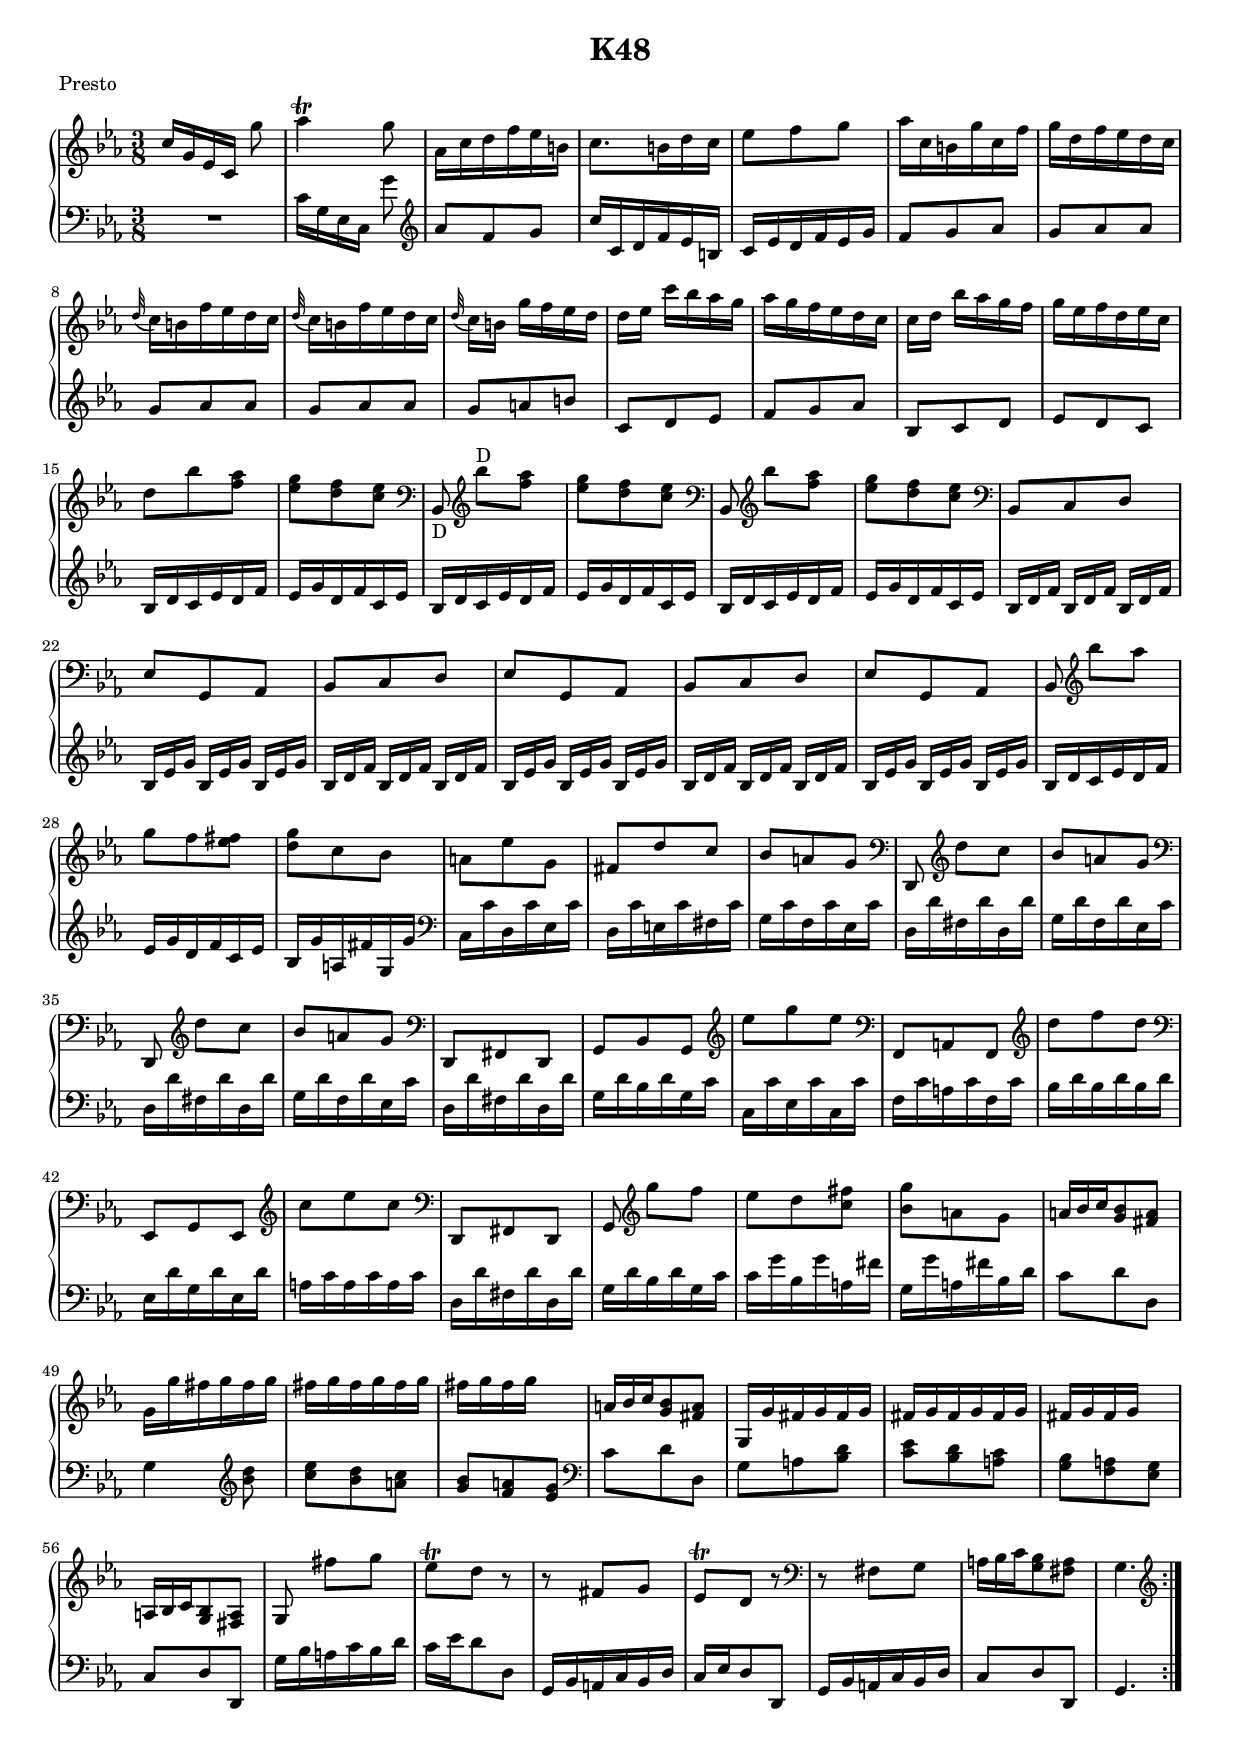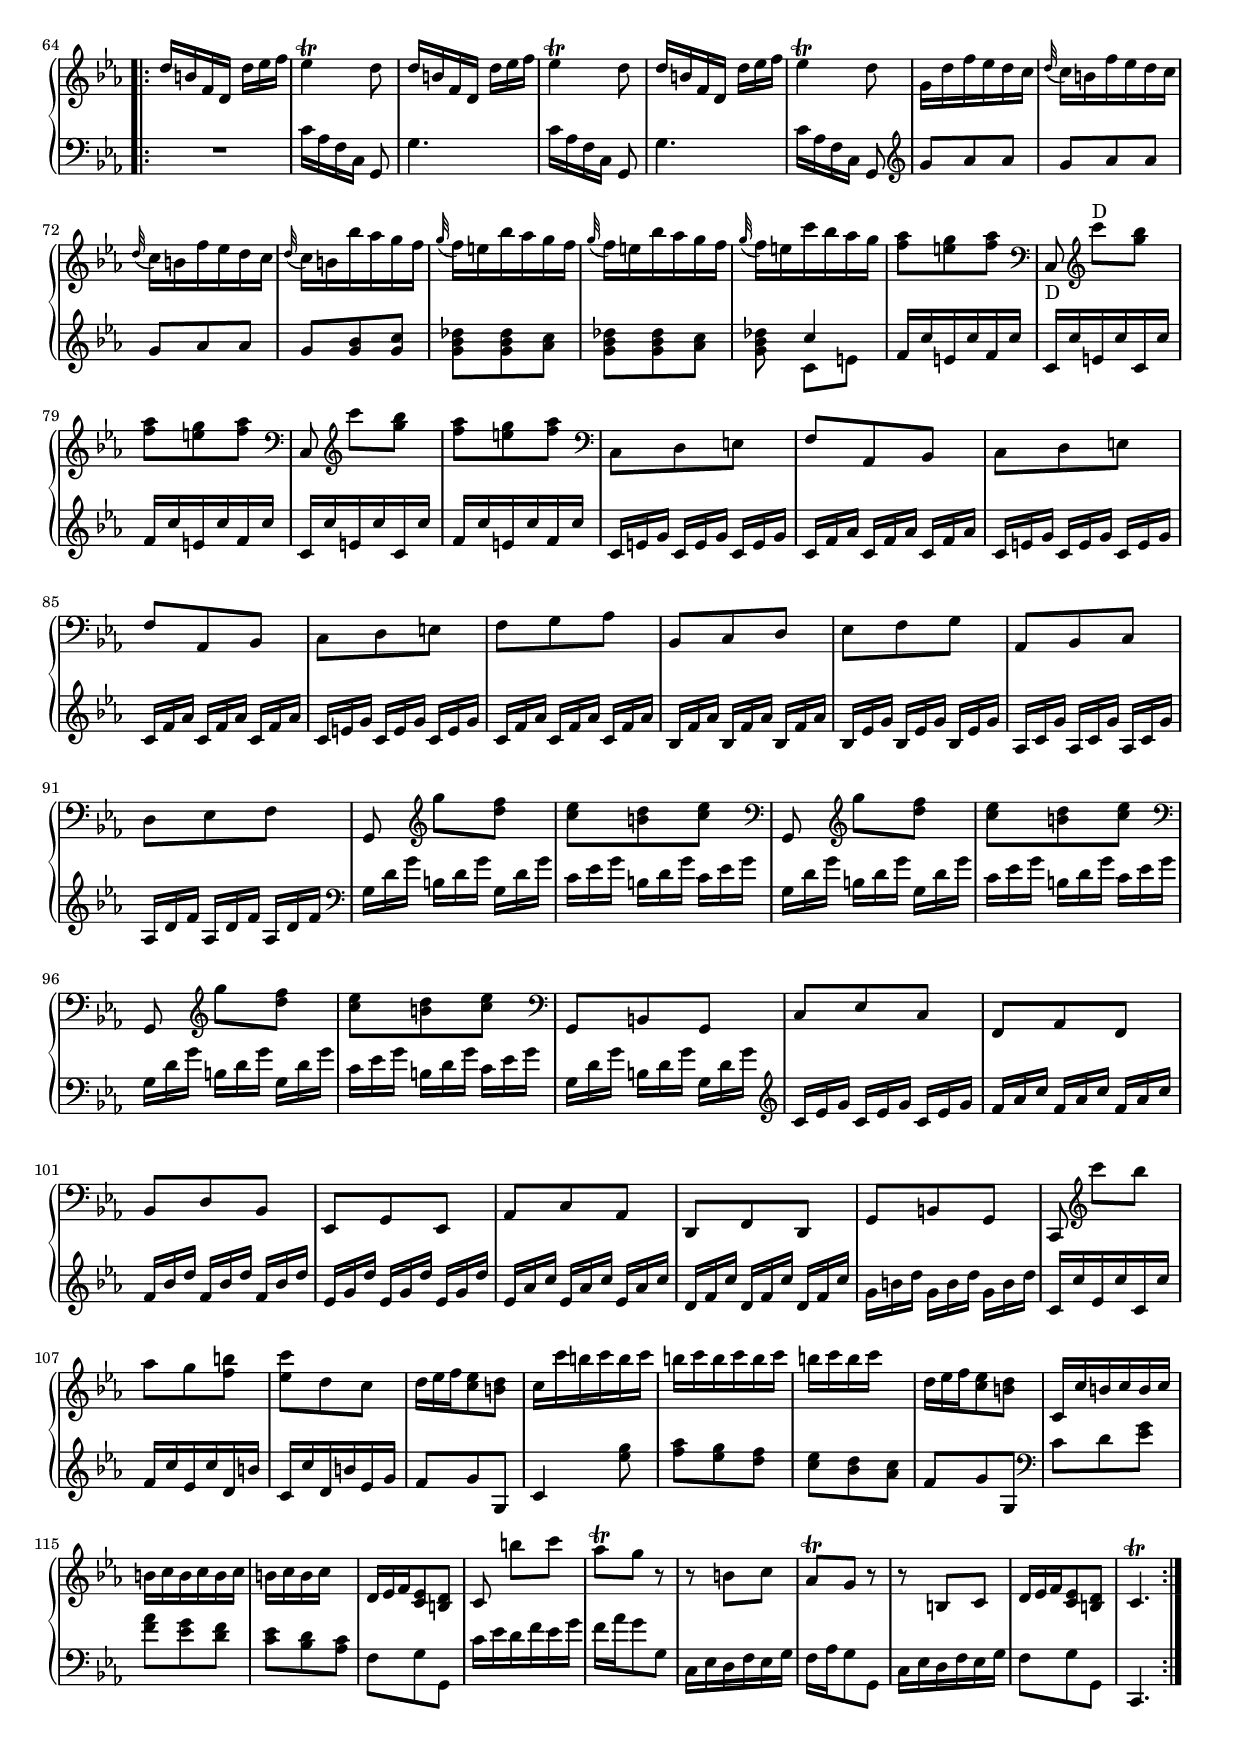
\version "2.18.2"
\version "2.18.2"

su = \stemUp
sd = \stemDown
sn = \stemNeutral
tu = \tieUp
td = \tieDown
tn = \tieNeutral
cstr = \change Staff = "right"
cstl = \change Staff = "left"

global = {
  \key c \minor
  \time 3/8
}

right = \relative c'' {
  \global
 
  \repeat volta 2 {
    c16[ g ees c] g''8
    aes4-\trill g8
    aes,16 c d f ees b
    c8. b16 d c
    ees8 f g
    
    aes16 c, b g' c, f
    g d f ees d c
    \repeat unfold 2 { \appoggiatura d32 c16 b f' ees d c }
    \appoggiatura d32 c16 b g'[ f ees d] 
    d ees c'[ bes aes g]
    
    aes g f ees d c 
    c d bes'[ aes g f]
    g ees f d ees c
    d8 bes' <f aes>
    <ees g> <d f> <c ees>
    
    \clef bass bes,,_"D" \clef treble bes'''[^"D" <f aes>]
    <ees g> <d f> <c ees>
    \clef bass bes,, \clef treble bes'''[ <f aes>]
    <ees g> <d f> <c ees>
    \repeat unfold 3 {
      \clef bass bes,, c d
      ees g, aes
    }
    bes \clef treble bes'''[ aes]
    
    g f <ees fis>
    <d g> c bes
    a ees' g,
    fis d' c
    bes a g
    \repeat unfold 2 {
      \clef bass d,, \clef treble d'''[ c]
      bes a g
    }
    \clef bass d,, fis d
    g bes g
    \clef treble ees''' g ees
    
    \clef bass f,,, a f
    \clef treble d''' f d
    \clef bass ees,,, g ees
    \clef treble c''' ees c
    \clef bass d,,, fis d
    g \clef treble g'''[ f]
    
    ees d <c fis>
    <bes g'> a g
    a16*2/3 bes c <g bes>8 <fis a>
    g16 g' \repeat unfold 7 { fis g } s8
    a,16*2/3 bes c <g bes>8 <fis a>
    g,16 g' \repeat unfold 7 { fis g } s8
    
    a,16*2/3 bes c <g bes>8 <fis a>
    g fis''[ g]
    ees-\trill d r 
    r fis, g
    ees-\trill d r
    \clef bass r fis, g
    a16*2/3 bes c <g bes>8 <fis a>
    g4.
  }
  
  \repeat volta 2 {
    \clef treble \repeat unfold 3 {
      d''16 b f d d'16*2/3[ ees f]
      ees4-\trill d8 }
    
    g,16 d' f ees d c 
    \repeat unfold 2 { \appoggiatura d32 c16 b f' ees d c }
    \appoggiatura d32 c16 b bes' aes g f
    \repeat unfold 2 { \appoggiatura g32 f16 e bes' aes g f }
    
    \appoggiatura g32 f16 e c' bes aes g
    <f aes>8 <e g> <f aes>
    \clef bass c,,_"D" \clef treble c'''[^"D" <g bes>]
    <f aes> <e g> <f aes>
    \clef bass c,, \clef treble c'''[ <g bes>]
    <f aes> <e g> <f aes>
    
    \clef bass \repeat unfold 2 {
      c,, d e f aes, bes }
    c d e
    
    f g aes 
    bes, c d
    ees f g
    aes, bes c
    d ees f
    
    \repeat unfold 3 {
      \clef bass g, \clef treble g'''[ <d f>]
      <c ees> <b d> <c ees> }
    
    \clef bass g,, b g
    c ees c
    f, aes f
    bes d bes
    
    ees, g ees
    aes c aes
    d, f d
    g b g
    c, \clef treble c''''[ bes]
    
    aes g <f b>
    <ees c'> d c
    d16*2/3 ees f <c es>8 <b d>
    c16 c' \repeat unfold 7 { b c} s8
    d,16*2/3 ees f <c es>8 <b d>
    c,16 c' \repeat unfold 7 { b c} s8
    d,16*2/3 ees f <c es>8 <b d>
    c b''[ c]
    
    aes-\trill g r
    r b, c
    aes-\trill g r
    r b, c
    d16*2/3 ees f <c es>8 <b d>
    c4.-\trill
  }
}
 
left = \relative c' {
  \global
  
  \repeat volta 2 {
    R4.
    c16[ g ees c] g''8
    \clef treble aes f g
    c16 c, d f ees b
    c ees d f ees g
    
    f8 g aes
    \repeat unfold 3 { g aes aes }
    g a b
    c, d ees
    
    f g aes
    bes, c d
    ees d c
    \repeat unfold 3 {
      bes16 d c ees d f
      ees g d f c ees
    }
    
    \repeat unfold 3 {
      \repeat unfold 3 { bes16*2/3[ d f] }
      \repeat unfold 3 { bes,[ ees g] }
    }
    bes,16 d c ees d f
    ees g d f c ees
    bes g' a, fis' g, g'
    
    \clef bass 
    <<{ c,, s d s ees s d s e s fis s g s f s ees s }
      { \repeat unfold 9 { s c' } }>>
    \repeat unfold 2 {
      <<{ d, s fis s d s g s f s ees s }
        { \repeat unfold 5 { s d' } s c }>>
    }
    <<{ d, s fis s d s g s bes s g s }
      { \repeat unfold 5 { s d' } s c }>>

    <<{ c, s ees s c s f s a s f s }
      { \repeat unfold 6 { s c'} }>>
    bes d bes d bes d
    ees, d' g, d' ees, d'
    a c a c a c
    <<{ d, s fis s d s g s bes s g s }
      { \repeat unfold 5 { s d' } s c }>>

    c g' bes, g' a, fis'
    g, g' a, fis' bes, d
    c8 d d,
    g4 \clef treble <bes' d>8
    <c ees> <bes d> <a c>
    <g bes> <f a> <ees g>
    
    \clef bass c d d,
    g a <bes d>8
    <c ees> <bes d> <a c>
    <g bes> <f a> <ees g>
    c d d,
    
    g'16 bes a c bes d
    c ees d8 d,
    g,16 bes a c bes d
    c ees d8 d,
    g16 bes a c bes d
    c8 d d,
    g4.
  }
  
  \repeat volta 2 {
    R4.
    \repeat unfold 2 {
      c'16[ aes f c] g8
      g'4. 
    } c16[ aes f c] g8
    
    \clef treble \repeat unfold 3 {
      g''aes aes }
    g <g bes> <g c>
    \repeat unfold 2 { <g bes des> q <aes c> }
    
    <g bes des> <<{ c4 } \\ { c,8 e }>>
    <<{ \repeat unfold 2 { f16 s e s f s c s e s c s } f s e s f s }
      { \repeat unfold 15 { s c' } }>>
    
    \repeat unfold 3 {
      \repeat unfold 3 { c,16*2/3[ e g] }
      \repeat unfold 3 { c,[ f aes] }
    }
    
    \repeat unfold 3 { bes,[ f' aes] }
    \repeat unfold 3 { bes,[ ees g] }
    \repeat unfold 3 { aes,[ c g'] }
    \repeat unfold 3 { aes,[ d f] }
    
    \clef bass
    \repeat unfold 3 { 
      g,[ d' g] b,[ d g] g,[ d' g]
      c,[ ees g] b,[ d g] c,[ ees g]
    } g,[ d' g] b,[ d g] g,[ d' g]
    
    \clef treble 
    \repeat unfold 3 { c,[ ees g] }
    \repeat unfold 3 { f[ aes c] }
    \repeat unfold 3 { f,[ bes d] }
    
    \repeat unfold 3 { ees,[ g d'] }
    \repeat unfold 3 { ees,[ aes c] }
    \repeat unfold 3 { d,[ f c'] }
    \repeat unfold 3 { g[ b d] }
    c,16 c' ees, c' c, c'
    
    f, c' ees, c' d, b'
    c, c' d, b' ees, g
    f8 g g,
    c4 <ees' g>8
    <f aes> <ees g> <d f>
    <c ees> <bes d> <aes c>
    
    f g g,
    \clef bass c d <ees g>8
    <f aes> <ees g> <d f>
    <c ees> <bes d> <aes c>
    \sd f g g,
    \sn c'16 ees d f ees g
    
    f aes g8 g,
    c,16 ees d f ees g
    f aes g8 g,
    c16 ees d f ees g
    \sd f8 g g,
    \sn c,4.
  }
}

\header {
  title = "K48"
  meter = "Presto"
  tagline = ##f
}


#(set-global-staff-size 17)

\paper {
  #(set-paper-size "a4")
  print-page-number = ##f
  between-system-padding = #0.1
  between-system-space = #0.1
  ragged-last-bottom = ##f
  ragged-bottom = ##f
}

\score {
  \new PianoStaff <<
    \new Staff = "right" {
      \right
    }
    \new Staff = "left" { 
      <<
      \clef bass \left 
      {s4.*63 \pageBreak}
      >>
    }
  >>
  \layout { indent = 0 }
}
